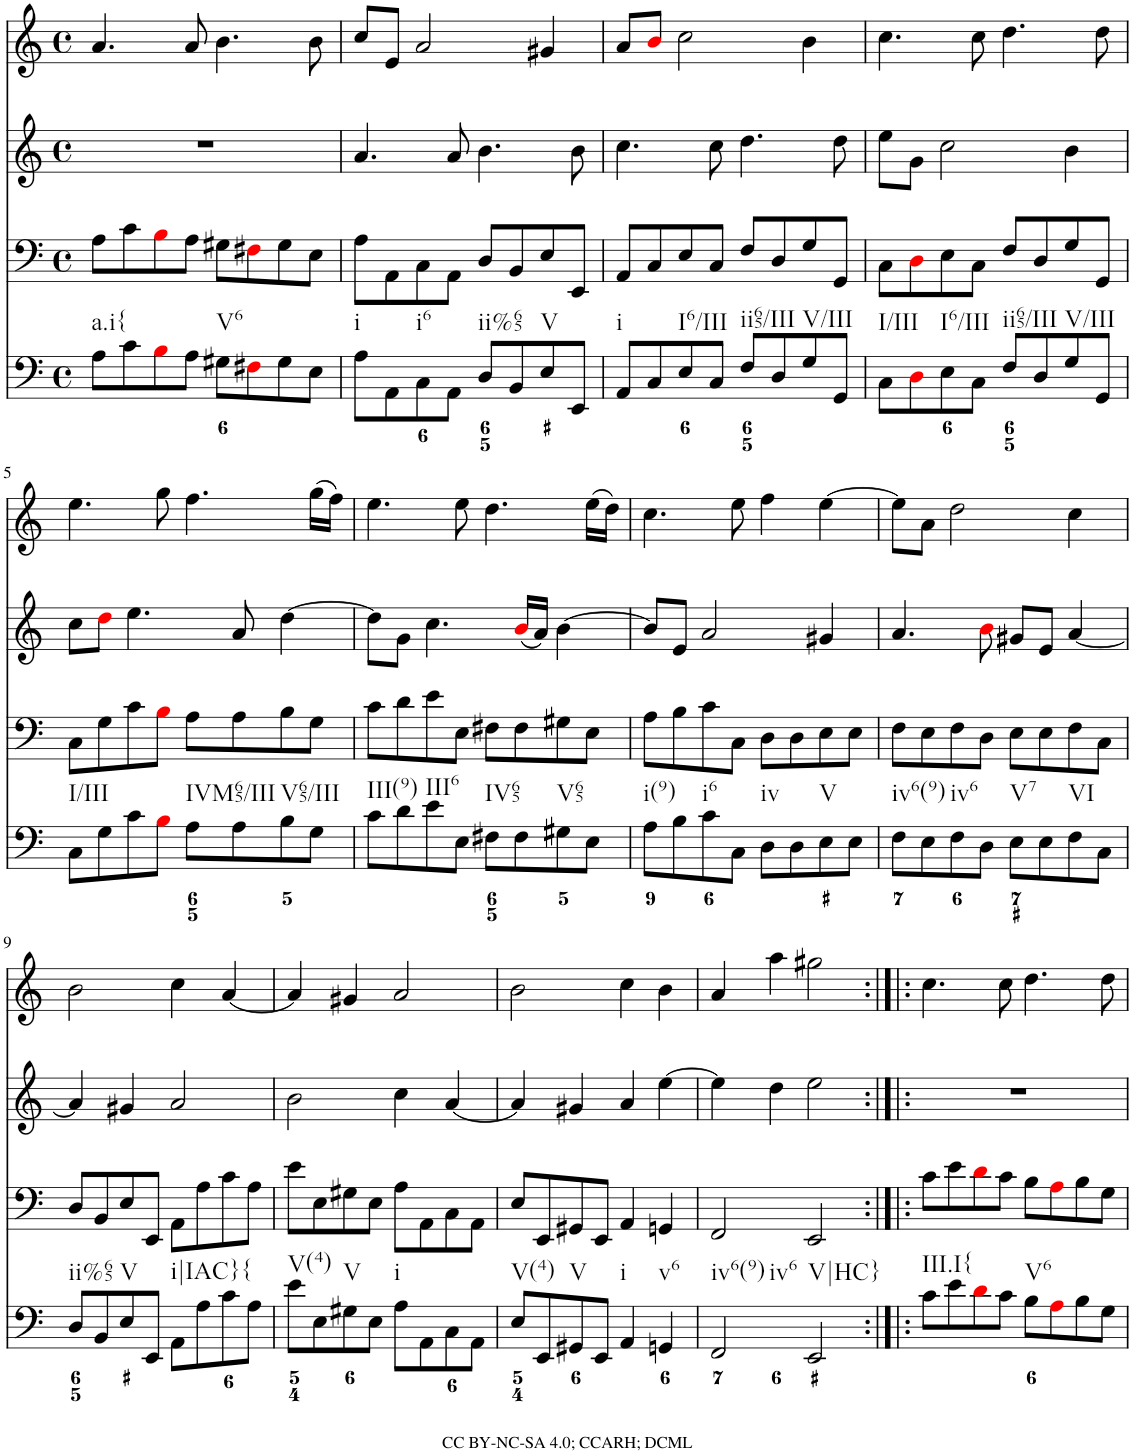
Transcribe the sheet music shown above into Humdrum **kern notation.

**kern	**kern	**kern	**kern
*part4	*part3	*part2	*part1
*staff4	*staff3	*staff2	*staff1
*I"Piano	*I"Piano	*I"Piano	*I"Piano
*I'Pno	*I'Pno	*I'Pno	*I'Pno
*clefF4	*clefF4	*clefG2	*clefG2
*k[]	*k[]	*k[]	*k[]
*M4/4	*M4/4	*M4/4	*M4/4
*met(c)	*met(c)	*met(c)	*met(c)
=1	=1	=1	=1
!LO:TX:b:t=a.i{	!	!	!
8A\L	8A\L	1r	4.a/
8c\	8c\	.	.
8Bi\	8Bi\	.	.
8A\J	8A\J	.	8a/
!LO:TX:b:t=V6	!	!	!
8G#X\L	8G#X\L	.	4.b\
8F#Xi\	8F#Xi\	.	.
8G#\	8G#\	.	.
8E\J	8E\J	.	8b\
=2	=2	=2	=2
!LO:TX:b:t=i	!	!	!
8A\L	8A\L	4.a/	8cc/L
8AA\	8AA\	.	8e/J
!LO:TX:b:t=i6	!	!	!
8C\	8C\	.	2a/
8AA\J	8AA\J	8a/	.
!LO:TX:b:t=ii%65	!	!	!
8D/L	8D/L	4.b\	.
8BB/	8BB/	.	.
!LO:TX:b:t=V	!	!	!
8E/	8E/	.	4g#X/
8EE/J	8EE/J	8b\	.
=3	=3	=3	=3
!LO:TX:b:t=i	!	!	!
8AA/L	8AA/L	4.cc\	8a/L
8C/	8C/	.	8bi/J
!LO:TX:b:t=I6/III	!	!	!
8E/	8E/	.	2cc\
8C/J	8C/J	8cc\	.
!LO:TX:b:t=ii65/III	!	!	!
8F/L	8F/L	4.dd\	.
8D/	8D/	.	.
!LO:TX:b:t=V/III	!	!	!
8G/	8G/	.	4b\
8GG/J	8GG/J	8dd\	.
=4	=4	=4	=4
!LO:TX:b:t=I/III	!	!	!
8C\L	8C\L	8ee\L	4.cc\
8Di\	8Di\	8g\J	.
!LO:TX:b:t=I6/III	!	!	!
8E\	8E\	2cc\	.
8C\J	8C\J	.	8cc\
!LO:TX:b:t=ii65/III	!	!	!
8F/L	8F/L	.	4.dd\
8D/	8D/	.	.
!LO:TX:b:t=V/III	!	!	!
8G/	8G/	4b\	.
8GG/J	8GG/J	.	8dd\
!!LO:LB:g=z
=5	=5	=5	=5
!LO:TX:b:t=I/III	!	!	!
8C\L	8C\L	8cc\L	4.ee\
8G\	8G\	8ddi\J	.
8c\	8c\	4.ee\	.
8Bi\J	8Bi\J	.	8gg\
!LO:TX:b:t=IVM65/III	!	!	!
8A\L	8A\L	.	4.ff\
8A\	8A\	8a/	.
!LO:TX:b:t=V65/III	!	!	!
8B\	8B\	[4dd\	.
8G\J	8G\J	.	(16gg\LL
.	.	.	16ff\JJ)
=6	=6	=6	=6
!LO:TX:b:t=III(9)	!	!	!
8c\L	8c\L	8dd\L]	4.ee\
8d\	8d\	8g\J	.
!LO:TX:b:t=III6	!	!	!
8e\	8e\	4.cc\	.
8E\J	8E\J	.	8ee\
!LO:TX:b:t=IV65	!	!	!
8F#X\L	8F#X\L	.	4.dd\
8F#\	8F#\	(16bi/LL	.
.	.	16a/JJ)	.
!LO:TX:b:t=V65	!	!	!
8G#X\	8G#X\	[4b\	.
8E\J	8E\J	.	(16ee\LL
.	.	.	16dd\JJ)
=7	=7	=7	=7
!LO:TX:b:t=i(9)	!	!	!
8A\L	8A\L	8b/L]	4.cc\
8B\	8B\	8e/J	.
!LO:TX:b:t=i6	!	!	!
8c\	8c\	2a/	.
8C\J	8C\J	.	8ee\
!LO:TX:b:t=iv	!	!	!
8D\L	8D\L	.	4ff\
8D\	8D\	.	.
!LO:TX:b:t=V	!	!	!
8E\	8E\	4g#X/	[4ee\
8E\J	8E\J	.	.
=8	=8	=8	=8
!LO:TX:b:t=iv6(9)	!	!	!
8F\L	8F\L	4.a/	8ee\L]
8E\	8E\	.	8a\J
!LO:TX:b:t=iv6	!	!	!
8F\	8F\	.	2dd\
8D\J	8D\J	8bi\	.
!LO:TX:b:t=V7	!	!	!
8E\L	8E\L	8g#X/L	.
8E\	8E\	8e/J	.
!LO:TX:b:t=VI	!	!	!
8F\	8F\	[4a/	4cc\
8C\J	8C\J	.	.
!!LO:LB:g=z
=9	=9	=9	=9
!LO:TX:b:t=ii%65	!	!	!
8D/L	8D/L	4a/]	2b\
8BB/	8BB/	.	.
!LO:TX:b:t=V	!	!	!
8E/	8E/	4g#X/	.
8EE/J	8EE/J	.	.
!LO:TX:b:t=i|IAC}{	!	!	!
8AA\L	8AA\L	2a/	4cc\
8A\	8A\	.	.
8c\	8c\	.	[4a/
8A\J	8A\J	.	.
=10	=10	=10	=10
!LO:TX:b:t=V(4)	!	!	!
8e\L	8e\L	2b\	4a/]
8E\	8E\	.	.
!LO:TX:b:t=V	!	!	!
8G#X\	8G#X\	.	4g#X/
8E\J	8E\J	.	.
!LO:TX:b:t=i	!	!	!
8A\L	8A\L	4cc\	2a/
8AA\	8AA\	.	.
8C\	8C\	[4a/	.
8AA\J	8AA\J	.	.
=11	=11	=11	=11
!LO:TX:b:t=V(4)	!	!	!
8E/L	8E/L	4a/]	2b\
8EE/	8EE/	.	.
!LO:TX:b:t=V	!	!	!
8GG#X/	8GG#X/	4g#X/	.
8EE/J	8EE/J	.	.
!LO:TX:b:t=i	!	!	!
4AA/	4AA/	4a/	4cc\
!LO:TX:b:t=v6	!	!	!
4GGn/	4GGn/	[4ee\	4b\
=12	=12	=12	=12
!LO:TX:b:t=iv6(9)	!	!	!
!LO:TX:b:t=iv6	!	!	!
2FF/	2FF/	4ee\]	4a/
.	.	4dd\	4aa\
!LO:TX:b:t=V|HC}	!	!	!
2EE/	2EE/	2ee\	2gg#X\
=13:|!|:	=13:|!|:	=13:|!|:	=13:|!|:
!LO:TX:b:t=III.I{	!	!	!
8c\L	8c\L	1r	4.cc\
8e\	8e\	.	.
8di\	8di\	.	.
8c\J	8c\J	.	8cc\
!LO:TX:b:t=V6	!	!	!
8B\L	8B\L	.	4.dd\
8Ai\	8Ai\	.	.
8B\	8B\	.	.
8G\J	8G\J	.	8dd\
=	=	=	=
*-	*-	*-	*-
